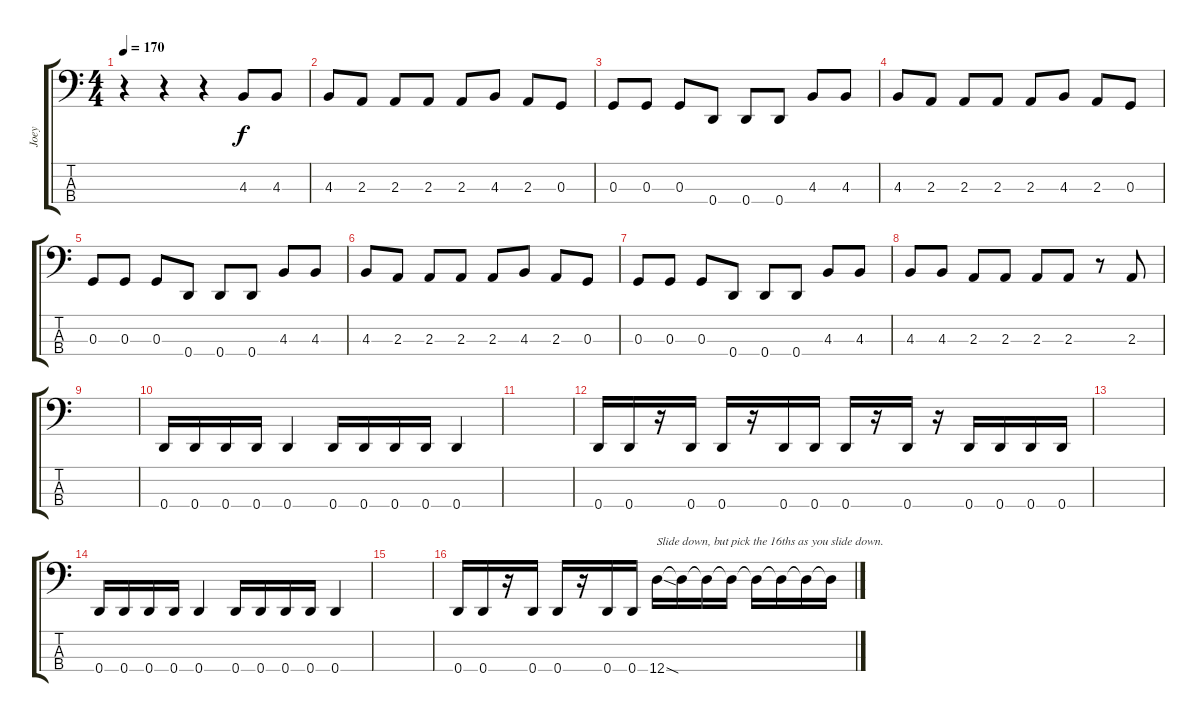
\track ("Joey" "Joey") {instrument synthbass2 bank 255}
\staff {score tabs}
\tuning (F2 C2 G1 D1) {hide}
\ts (4 4)
\tempo 170
\clef f4
\ks c
r.4{dy f} r.4 r.4 4.3.8 4.3.8 |
4.3.8 2.3.8 2.3.8 2.3.8 2.3.8 4.3.8 2.3.8 0.3.8 |
0.3.8 0.3.8 0.3.8 0.4.8 0.4.8 0.4.8 4.3.8 4.3.8 |
4.3.8 2.3.8 2.3.8 2.3.8 2.3.8 4.3.8 2.3.8 0.3.8 |
0.3.8 0.3.8 0.3.8 0.4.8 0.4.8 0.4.8 4.3.8 4.3.8 |
4.3.8 2.3.8 2.3.8 2.3.8 2.3.8 4.3.8 2.3.8 0.3.8 |
0.3.8 0.3.8 0.3.8 0.4.8 0.4.8 0.4.8 4.3.8 4.3.8 |
4.3.8 4.3.8 2.3.8 2.3.8 2.3.8 2.3.8 r.8 2.3.8 |
|
0.4.16 0.4.16 0.4.16 0.4.16 0.4.4 0.4.16 0.4.16 0.4.16 0.4.16 0.4.4 |
|
0.4.16 0.4.16 r.16 0.4.16 0.4.16 r.16 0.4.16 0.4.16 0.4.16 r.16 0.4.16 r.16 0.4.16 0.4.16 0.4.16 0.4.16 |
|
0.4.16 0.4.16 0.4.16 0.4.16 0.4.4 0.4.16 0.4.16 0.4.16 0.4.16 0.4.4 |
|
0.4.16 0.4.16 r.16 0.4.16 0.4.16 r.16 0.4.16 0.4.16 12.4{sod}.16{txt "Slide down, but pick the 16ths as you slide down."} 12.4{t}.16 12.4{t}.16 12.4{t}.16 12.4{t}.16 12.4{t}.16 12.4{t}.16 12.4{t}.16
